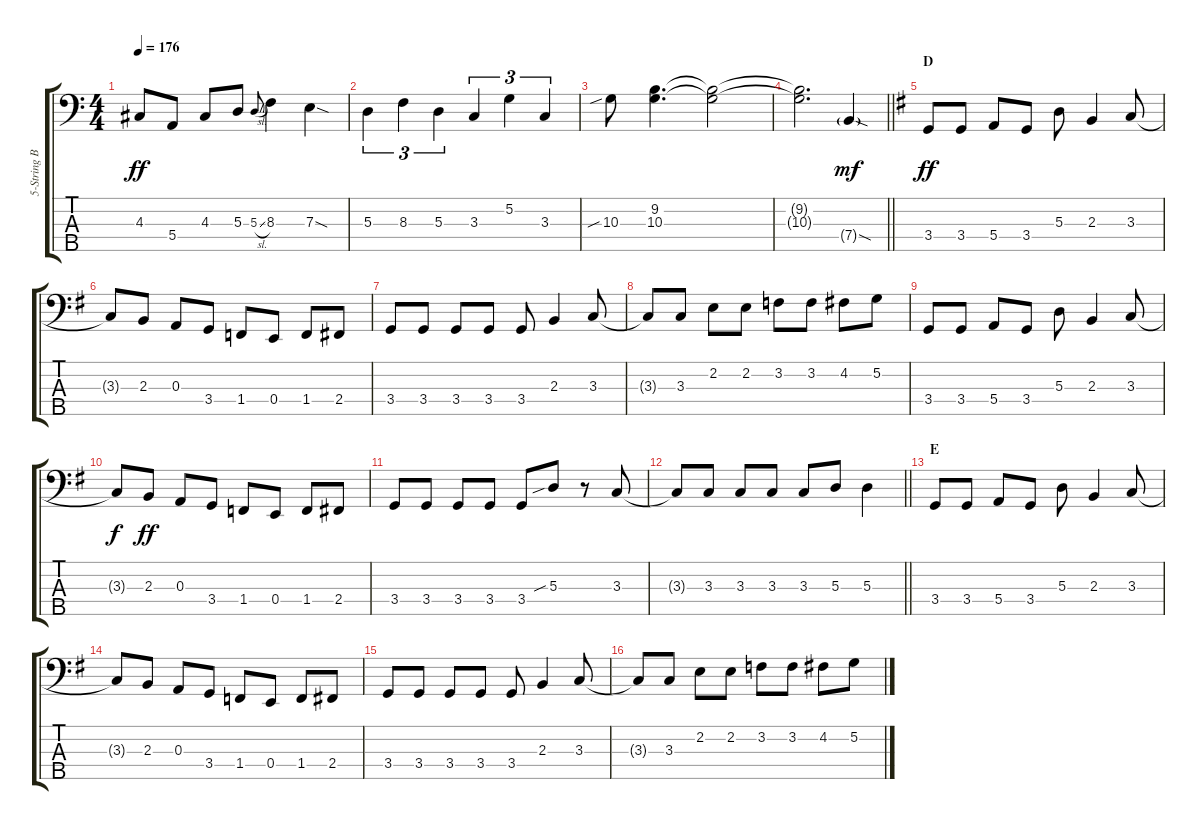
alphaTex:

\track ("5-String Bass" "5-String B") {instrument electricbasspick}
\staff {score tabs}
\tuning (G2 D2 A1 E1 B0) {hide}
\ts (4 4)
\tempo 176
\clef f4
\ks c
4.3.8{dy ff} 5.4.8 4.3.8 5.3.8 5.3{sl}.8{gr onbeat} 8.3.4 7.3{sod}.4 |
5.3.4{tu (3 2)} 8.3.4{tu (3 2)} 5.3.4{tu (3 2)} 3.3.4{tu (3 2)} 5.2.4{tu (3 2)} 3.3.4{tu (3 2)} |
10.3{sib}.8 (9.2 10.3).4{d} (9.2{t} 10.3{t}).2 |
\barLineRight lightlight
(9.2{t} 10.3{t}).2{d} 7.4{sod g}.4{dy mf} |
\section ("" "D")
\ks g
3.4.8{dy ff} 3.4.8 5.4.8 3.4.8 5.3.8 2.3.4 3.3.8 |
3.3{t}.8 2.3.8 0.3.8 3.4.8 1.4.8 0.4.8 1.4.8 2.4.8 |
3.4.8 3.4.8 3.4.8 3.4.8 3.4.8 2.3.4 3.3.8 |
3.3{t}.8 3.3.8 2.2.8 2.2.8 3.2.8 3.2.8 4.2.8 5.2.8 |
3.4.8 3.4.8 5.4.8 3.4.8 5.3.8 2.3.4 3.3.8 |
3.3{t}.8{dy f} 2.3.8{dy ff} 0.3.8 3.4.8 1.4.8 0.4.8 1.4.8 2.4.8 |
3.4.8 3.4.8 3.4.8 3.4.8 3.4.8 5.3{sib}.8 r.8 3.3.8 |
\barLineRight lightlight
3.3{t}.8 3.3.8 3.3.8 3.3.8 3.3.8 5.3.8 5.3.4 |
\section ("" "E")
3.4.8 3.4.8 5.4.8 3.4.8 5.3.8 2.3.4 3.3.8 |
3.3{t}.8 2.3.8 0.3.8 3.4.8 1.4.8 0.4.8 1.4.8 2.4.8 |
3.4.8 3.4.8 3.4.8 3.4.8 3.4.8 2.3.4 3.3.8 |
3.3{t}.8 3.3.8 2.2.8 2.2.8 3.2.8 3.2.8 4.2.8 5.2.8
